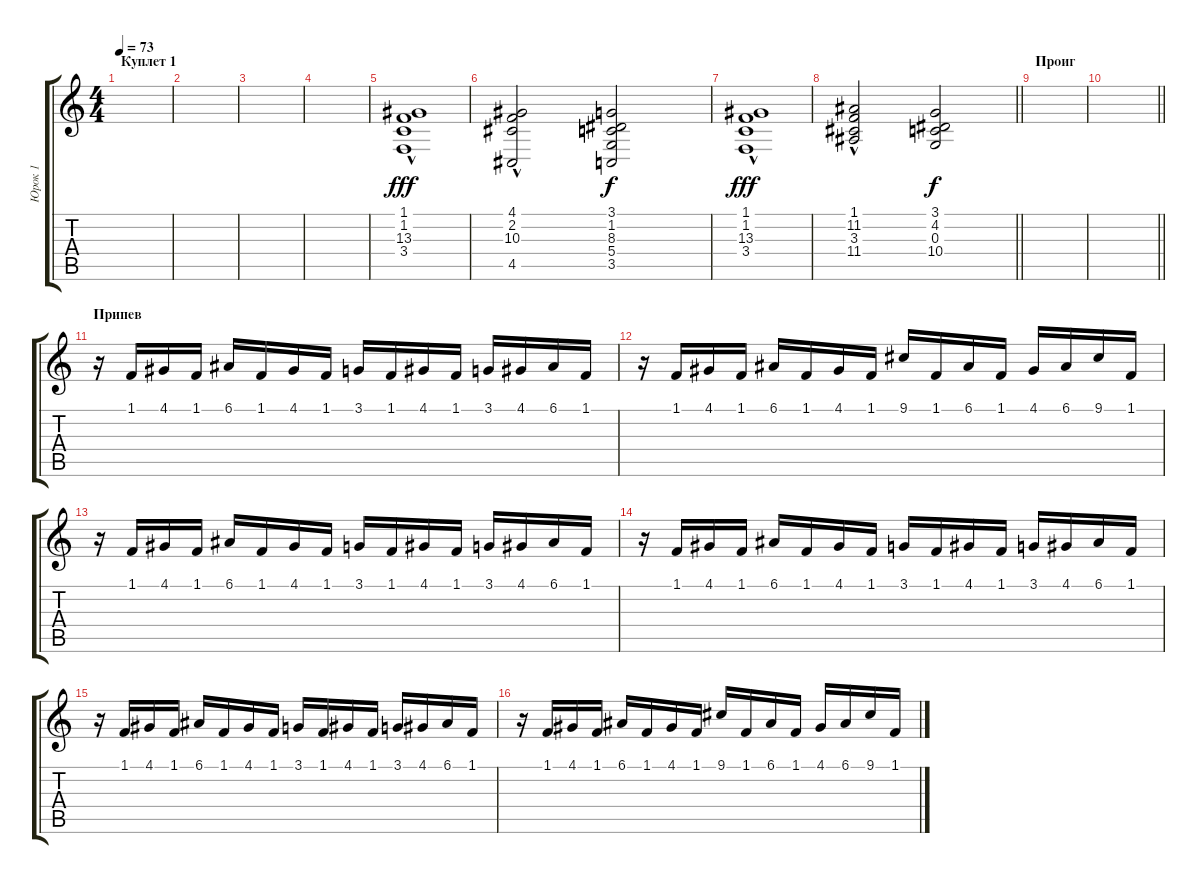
\track ("Юрок 1" "Юрок 1") {instrument synthbrass1}
\staff {score tabs}
\tuning (E4 B3 G3 D3 A2 E2) {hide}
\ts (4 4)
\section ("" "Куплет 1")
\tempo 73
\clef g2
\ks c
|
|
|
|
(1.1 1.2 13.3 3.4{hac}).1{dy fff volume 8 instrument stringensemble2} |
(4.1 2.2 10.3 4.5{hac}).2 (3.1 1.2 8.3 5.4 3.5).2{dy f} |
(1.1 1.2 13.3 3.4{hac}).1{dy fff} |
\barLineRight lightlight
(1.1 11.2 3.3{hac} 11.4).2 (3.1 4.2 0.3 10.4).2{dy f} |
\section ("" "Проиг")
|
\barLineRight lightlight
|
\section ("" "Припев")
r.16{volume 6 instrument synthbrass1} 1.1.16 4.1.16{balance 0} 1.1.16{balance 8} 6.1.16{balance 16} 1.1.16{balance 8} 4.1.16 1.1.16 3.1.16 1.1.16 4.1.16 1.1.16 3.1.16{balance 0} 4.1.16{balance 8} 6.1.16{balance 16} 1.1.16{balance 0} |
r.16{balance 8} 1.1.16 4.1.16 1.1.16 6.1.16 1.1.16 4.1.16 1.1.16 9.1.16{balance 16} 1.1.16{balance 8} 6.1.16{balance 0} 1.1.16{balance 8} 4.1.16 6.1.16{balance 0} 9.1.16{balance 16} 1.1.16{balance 8} |
r.16 1.1.16 4.1.16 1.1.16 6.1.16 1.1.16 4.1.16 1.1.16 3.1.16 1.1.16 4.1.16 1.1.16 3.1.16 4.1.16 6.1.16 1.1.16 |
r.16 1.1.16 4.1.16 1.1.16 6.1.16 1.1.16 4.1.16 1.1.16 3.1.16 1.1.16 4.1.16 1.1.16 3.1.16 4.1.16 6.1.16 1.1.16 |
r.16 1.1.16 4.1.16{balance 0} 1.1.16{balance 8} 6.1.16{balance 16} 1.1.16{balance 8} 4.1.16 1.1.16 3.1.16 1.1.16 4.1.16 1.1.16 3.1.16{balance 0} 4.1.16{balance 8} 6.1.16{balance 16} 1.1.16{balance 0} |
r.16{balance 8} 1.1.16 4.1.16 1.1.16 6.1.16 1.1.16 4.1.16 1.1.16 9.1.16{balance 16} 1.1.16{balance 8} 6.1.16{balance 0} 1.1.16{balance 8} 4.1.16 6.1.16{balance 0} 9.1.16{balance 16} 1.1.16{balance 8}
